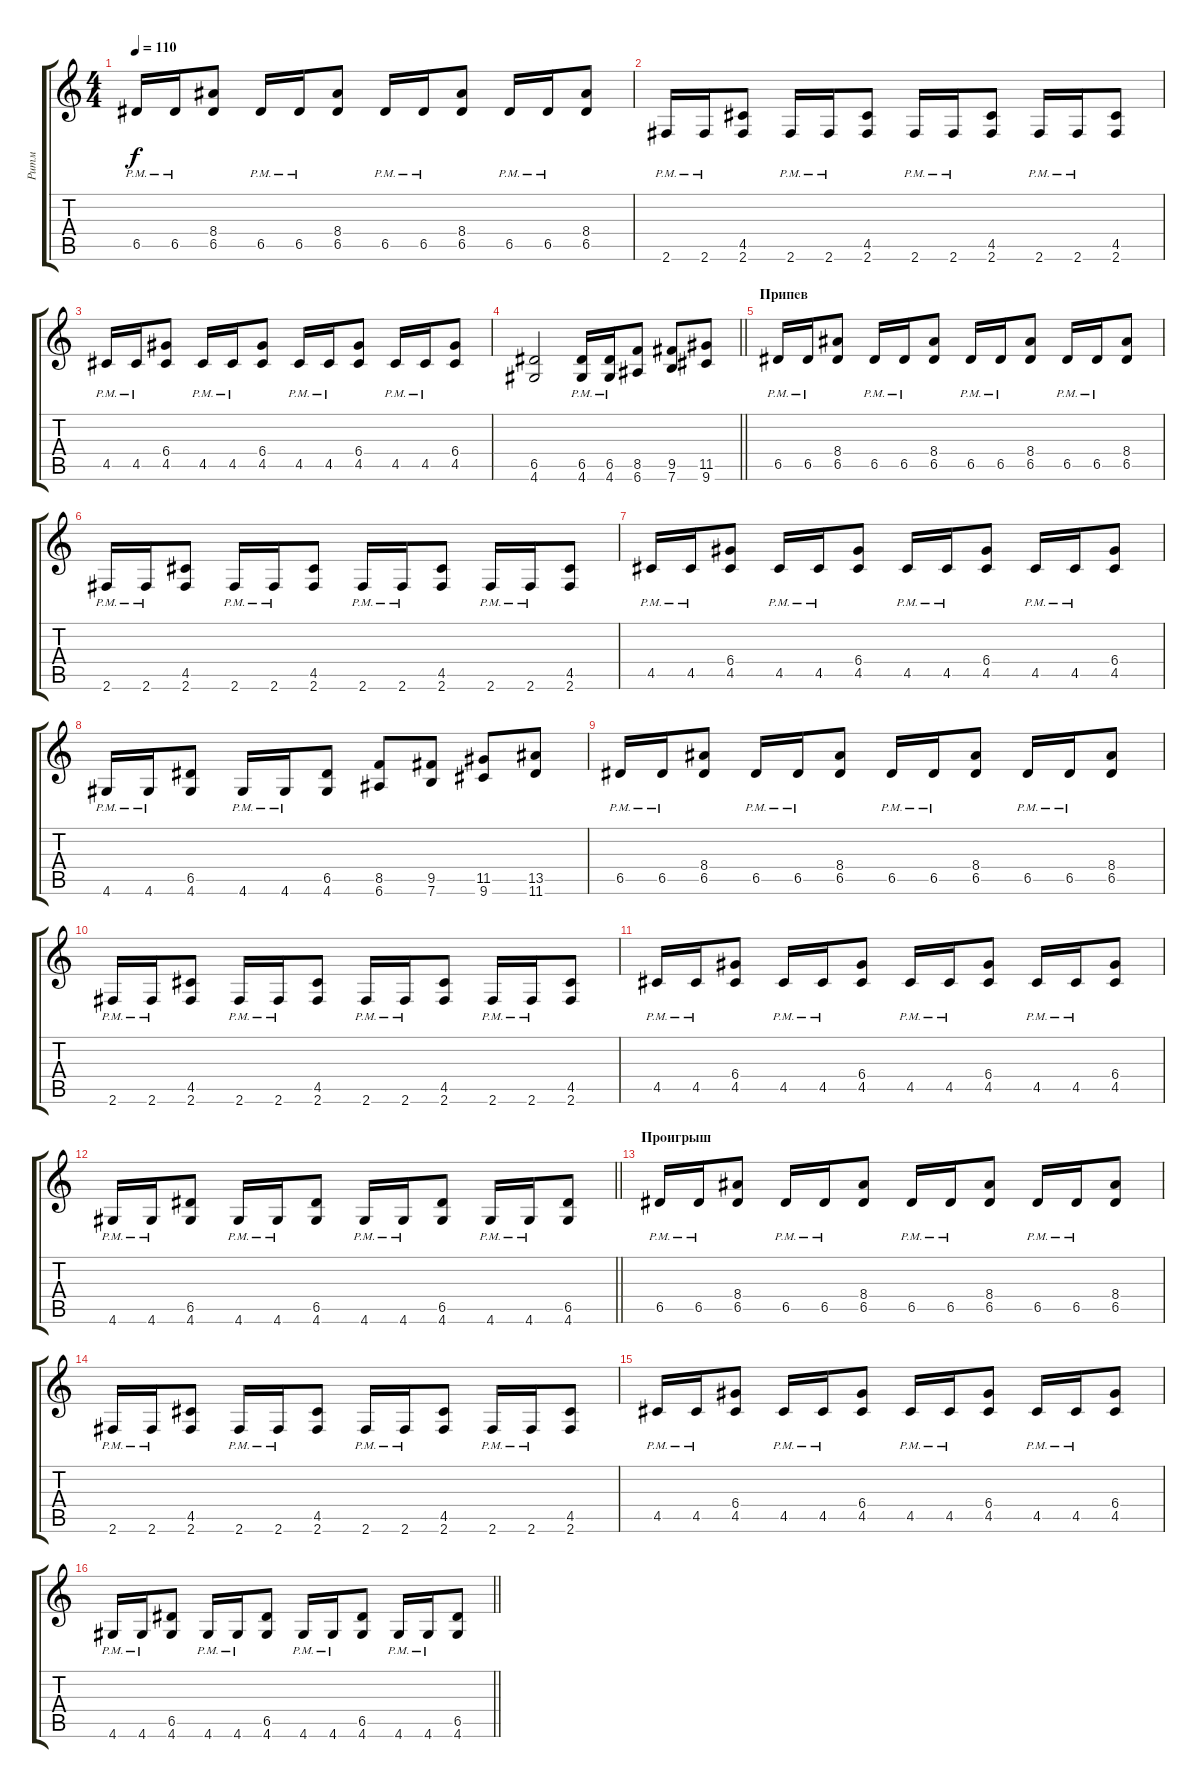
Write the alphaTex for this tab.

\track ("Ритм" "Ритм") {instrument distortionguitar}
\staff {score tabs}
\tuning (E4 B3 G3 D3 A2 E2) {hide}
\ts (4 4)
\tempo 110
\clef g2
\ks c
6.5{pm}.16{dy f} 6.5{pm}.16 (8.4 6.5).8 6.5{pm}.16 6.5{pm}.16 (8.4 6.5).8 6.5{pm}.16 6.5{pm}.16 (8.4 6.5).8 6.5{pm}.16 6.5{pm}.16 (8.4 6.5).8 |
2.6{pm}.16 2.6{pm}.16 (4.5 2.6).8 2.6{pm}.16 2.6{pm}.16 (4.5 2.6).8 2.6{pm}.16 2.6{pm}.16 (4.5 2.6).8 2.6{pm}.16 2.6{pm}.16 (4.5 2.6).8 |
4.5{pm}.16 4.5{pm}.16 (6.4 4.5).8 4.5{pm}.16 4.5{pm}.16 (6.4 4.5).8 4.5{pm}.16 4.5{pm}.16 (6.4 4.5).8 4.5{pm}.16 4.5{pm}.16 (6.4 4.5).8 |
\barLineRight lightlight
(6.5 4.6).2 (6.5{pm} 4.6{pm}).16 (6.5{pm} 4.6{pm}).16 (8.5 6.6).8 (9.5 7.6).8 (11.5 9.6).8 |
\section ("" "Припев")
6.5{pm}.16 6.5{pm}.16 (8.4 6.5).8 6.5{pm}.16 6.5{pm}.16 (8.4 6.5).8 6.5{pm}.16 6.5{pm}.16 (8.4 6.5).8 6.5{pm}.16 6.5{pm}.16 (8.4 6.5).8 |
2.6{pm}.16 2.6{pm}.16 (4.5 2.6).8 2.6{pm}.16 2.6{pm}.16 (4.5 2.6).8 2.6{pm}.16 2.6{pm}.16 (4.5 2.6).8 2.6{pm}.16 2.6{pm}.16 (4.5 2.6).8 |
4.5{pm}.16 4.5{pm}.16 (6.4 4.5).8 4.5{pm}.16 4.5{pm}.16 (6.4 4.5).8 4.5{pm}.16 4.5{pm}.16 (6.4 4.5).8 4.5{pm}.16 4.5{pm}.16 (6.4 4.5).8 |
4.6{pm}.16 4.6{pm}.16 (6.5 4.6).8 4.6{pm}.16 4.6{pm}.16 (6.5 4.6).8 (8.5 6.6).8 (9.5 7.6).8 (11.5 9.6).8 (13.5 11.6).8 |
6.5{pm}.16 6.5{pm}.16 (8.4 6.5).8 6.5{pm}.16 6.5{pm}.16 (8.4 6.5).8 6.5{pm}.16 6.5{pm}.16 (8.4 6.5).8 6.5{pm}.16 6.5{pm}.16 (8.4 6.5).8 |
2.6{pm}.16 2.6{pm}.16 (4.5 2.6).8 2.6{pm}.16 2.6{pm}.16 (4.5 2.6).8 2.6{pm}.16 2.6{pm}.16 (4.5 2.6).8 2.6{pm}.16 2.6{pm}.16 (4.5 2.6).8 |
4.5{pm}.16 4.5{pm}.16 (6.4 4.5).8 4.5{pm}.16 4.5{pm}.16 (6.4 4.5).8 4.5{pm}.16 4.5{pm}.16 (6.4 4.5).8 4.5{pm}.16 4.5{pm}.16 (6.4 4.5).8 |
\barLineRight lightlight
4.6{pm}.16 4.6{pm}.16 (6.5 4.6).8 4.6{pm}.16 4.6{pm}.16 (6.5 4.6).8 4.6{pm}.16 4.6{pm}.16 (6.5 4.6).8 4.6{pm}.16 4.6{pm}.16 (6.5 4.6).8 |
\section ("" "Проигрыш")
6.5{pm}.16 6.5{pm}.16 (8.4 6.5).8 6.5{pm}.16 6.5{pm}.16 (8.4 6.5).8 6.5{pm}.16 6.5{pm}.16 (8.4 6.5).8 6.5{pm}.16 6.5{pm}.16 (8.4 6.5).8 |
2.6{pm}.16 2.6{pm}.16 (4.5 2.6).8 2.6{pm}.16 2.6{pm}.16 (4.5 2.6).8 2.6{pm}.16 2.6{pm}.16 (4.5 2.6).8 2.6{pm}.16 2.6{pm}.16 (4.5 2.6).8 |
4.5{pm}.16 4.5{pm}.16 (6.4 4.5).8 4.5{pm}.16 4.5{pm}.16 (6.4 4.5).8 4.5{pm}.16 4.5{pm}.16 (6.4 4.5).8 4.5{pm}.16 4.5{pm}.16 (6.4 4.5).8 |
\barLineRight lightlight
4.6{pm}.16 4.6{pm}.16 (6.5 4.6).8 4.6{pm}.16 4.6{pm}.16 (6.5 4.6).8 4.6{pm}.16 4.6{pm}.16 (6.5 4.6).8 4.6{pm}.16 4.6{pm}.16 (6.5 4.6).8
